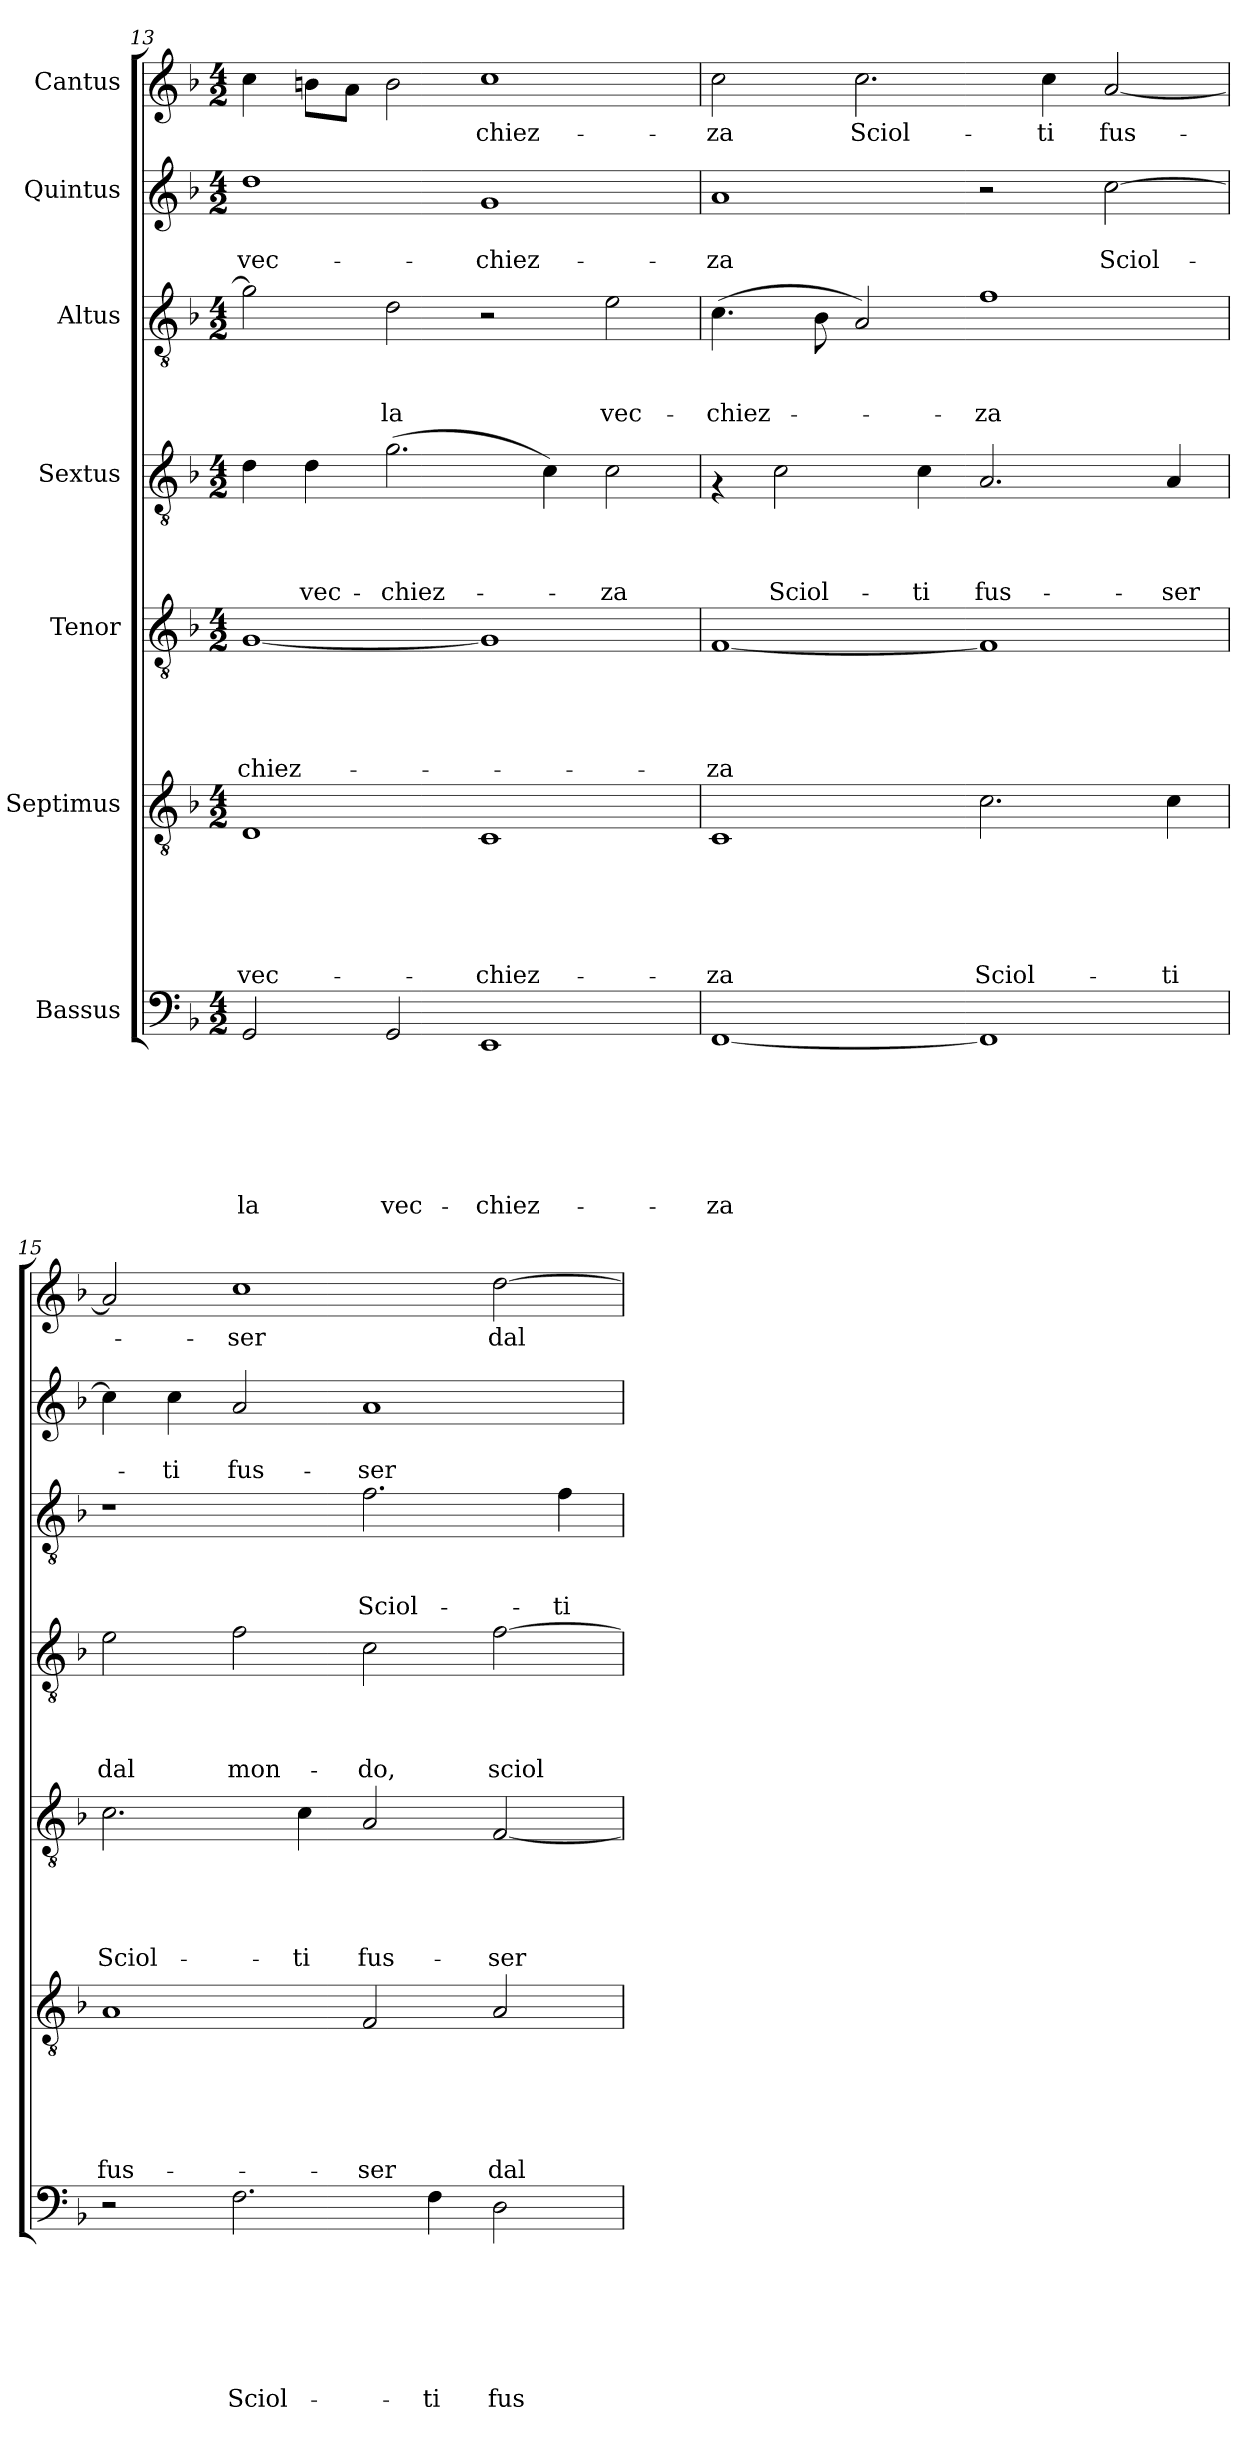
**kern	**text	**text	**text	**text	**text	**text	**text	**kern	**text	**text	**text	**text	**text	**text	**kern	**text	**text	**text	**text	**text	**kern	**text	**text	**text	**text	**kern	**text	**text	**text	**kern	**text	**text	**kern	**text
*part7	*part7	*part7	*part7	*part7	*part7	*part7	*part7	*part6	*part6	*part6	*part6	*part6	*part6	*part6	*part5	*part5	*part5	*part5	*part5	*part5	*part4	*part4	*part4	*part4	*part4	*part3	*part3	*part3	*part3	*part2	*part2	*part2	*part1	*part1
*staff7	*staff7	*staff7	*staff7	*staff7	*staff7	*staff7	*staff7	*staff6	*staff6	*staff6	*staff6	*staff6	*staff6	*staff6	*staff5	*staff5	*staff5	*staff5	*staff5	*staff5	*staff4	*staff4	*staff4	*staff4	*staff4	*staff3	*staff3	*staff3	*staff3	*staff2	*staff2	*staff2	*staff1	*staff1
*I"Bassus	*	*	*	*	*	*	*	*I"Septimus	*	*	*	*	*	*	*I"Tenor	*	*	*	*	*	*I"Sextus	*	*	*	*	*I"Altus	*	*	*	*I"Quintus	*	*	*I"Cantus	*
*clefF4	*	*	*	*	*	*	*	*clefGv2	*	*	*	*	*	*	*clefGv2	*	*	*	*	*	*clefGv2	*	*	*	*	*clefGv2	*	*	*	*clefG2	*	*	*clefG2	*
*k[b-]	*	*	*	*	*	*	*	*k[b-]	*	*	*	*	*	*	*k[b-]	*	*	*	*	*	*k[b-]	*	*	*	*	*k[b-]	*	*	*	*k[b-]	*	*	*k[b-]	*
*F:	*	*	*	*	*	*	*	*F:	*	*	*	*	*	*	*F:	*	*	*	*	*	*F:	*	*	*	*	*F:	*	*	*	*F:	*	*	*F:	*
*M4/2	*	*	*	*	*	*	*	*M4/2	*	*	*	*	*	*	*M4/2	*	*	*	*	*	*M4/2	*	*	*	*	*M4/2	*	*	*	*M4/2	*	*	*M4/2	*
=13	=13	=13	=13	=13	=13	=13	=13	=13	=13	=13	=13	=13	=13	=13	=13	=13	=13	=13	=13	=13	=13	=13	=13	=13	=13	=13	=13	=13	=13	=13	=13	=13	=13	=13
!	!	!	!	!	!	!	!LO:LY:b	!	!	!	!	!	!	!LO:LY:b	!	!	!	!	!	!LO:LY:b	!	!	!	!	!	!	!	!	!	!	!	!LO:LY:b	!	!
2GG/	.	.	.	.	.	.	la	1D	.	.	.	.	.	vec-	[<1G	.	.	.	.	-chiez-	4d\	.	.	.	.	2g\]	.	.	.	1dd	.	vec-	4cc\	.
!	!	!	!	!	!	!	!	!	!	!	!	!	!	!	!	!	!	!	!	!	!	!	!	!	!LO:LY:b	!	!	!	!	!	!	!	!	!
.	.	.	.	.	.	.	.	.	.	.	.	.	.	.	.	.	.	.	.	.	4d\	.	.	.	vec-	.	.	.	.	.	.	.	8bn\L	.
.	.	.	.	.	.	.	.	.	.	.	.	.	.	.	.	.	.	.	.	.	.	.	.	.	.	.	.	.	.	.	.	.	8a\J	.
!	!	!	!	!	!	!	!LO:LY:b	!	!	!	!	!	!	!	!	!	!	!	!	!	!	!	!	!	!LO:LY:b	!	!	!	!LO:LY:b	!	!	!	!	!
2GG/	.	.	.	.	.	.	vec-	.	.	.	.	.	.	.	.	.	.	.	.	.	(>2.g\	.	.	.	-chiez-	2d\	.	.	la	.	.	.	2b\	.
!	!	!	!	!	!	!	!LO:LY:b	!	!	!	!	!	!	!LO:LY:b	!	!	!	!	!	!	!	!	!	!	!	!	!	!	!	!	!	!LO:LY:b	!	!LO:LY:b
1EE	.	.	.	.	.	.	-chiez-	1C	.	.	.	.	.	-chiez-	1G]	.	.	.	.	.	.	.	.	.	.	2r	.	.	.	1g	.	-chiez-	1cc	-chiez-
.	.	.	.	.	.	.	.	.	.	.	.	.	.	.	.	.	.	.	.	.	4c\)	.	.	.	.	.	.	.	.	.	.	.	.	.
!	!	!	!	!	!	!	!	!	!	!	!	!	!	!	!	!	!	!	!	!	!	!	!	!	!LO:LY:b	!	!	!	!LO:LY:b	!	!	!	!	!
.	.	.	.	.	.	.	.	.	.	.	.	.	.	.	.	.	.	.	.	.	2c\	.	.	.	-za	2e\	.	.	vec-	.	.	.	.	.
!!LO:PB:g=z
=14	=14	=14	=14	=14	=14	=14	=14	=14	=14	=14	=14	=14	=14	=14	=14	=14	=14	=14	=14	=14	=14	=14	=14	=14	=14	=14	=14	=14	=14	=14	=14	=14	=14	=14
!	!	!	!	!	!	!	!LO:LY:b	!	!	!	!	!	!	!LO:LY:b	!	!	!	!	!	!LO:LY:b	!	!	!	!	!	!	!	!	!LO:LY:b	!	!	!LO:LY:b	!	!LO:LY:b
[<1FF	.	.	.	.	.	.	-za	1C	.	.	.	.	.	-za	[<1F	.	.	.	.	-za	4rF	.	.	.	.	(>4.c\	.	.	-chiez-	1a	.	-za	2cc\	-za
!	!	!	!	!	!	!	!	!	!	!	!	!	!	!	!	!	!	!	!	!	!	!	!	!	!LO:LY:b	!	!	!	!	!	!	!	!	!
.	.	.	.	.	.	.	.	.	.	.	.	.	.	.	.	.	.	.	.	.	2c\	.	.	.	Sciol-	.	.	.	.	.	.	.	.	.
.	.	.	.	.	.	.	.	.	.	.	.	.	.	.	.	.	.	.	.	.	.	.	.	.	.	8B-\	.	.	.	.	.	.	.	.
!	!	!	!	!	!	!	!	!	!	!	!	!	!	!	!	!	!	!	!	!	!	!	!	!	!	!	!	!	!	!	!	!	!	!LO:LY:b
.	.	.	.	.	.	.	.	.	.	.	.	.	.	.	.	.	.	.	.	.	.	.	.	.	.	2A/)	.	.	.	.	.	.	2.cc\	Sciol-
!	!	!	!	!	!	!	!	!	!	!	!	!	!	!	!	!	!	!	!	!	!	!	!	!	!LO:LY:b	!	!	!	!	!	!	!	!	!
.	.	.	.	.	.	.	.	.	.	.	.	.	.	.	.	.	.	.	.	.	4c\	.	.	.	-ti	.	.	.	.	.	.	.	.	.
!	!	!	!	!	!	!	!	!	!	!	!	!	!	!LO:LY:b	!	!	!	!	!	!	!	!	!	!	!LO:LY:b	!	!	!	!LO:LY:b	!	!	!	!	!
1FF]	.	.	.	.	.	.	.	2.c\	.	.	.	.	.	Sciol-	1F]	.	.	.	.	.	2.A/	.	.	.	fus-	1f	.	.	-za	2r	.	.	.	.
!	!	!	!	!	!	!	!	!	!	!	!	!	!	!	!	!	!	!	!	!	!	!	!	!	!	!	!	!	!	!	!	!	!	!LO:LY:b
.	.	.	.	.	.	.	.	.	.	.	.	.	.	.	.	.	.	.	.	.	.	.	.	.	.	.	.	.	.	.	.	.	4cc\	-ti
!	!	!	!	!	!	!	!	!	!	!	!	!	!	!	!	!	!	!	!	!	!	!	!	!	!	!	!	!	!	!	!	!LO:LY:b	!	!LO:LY:b
.	.	.	.	.	.	.	.	.	.	.	.	.	.	.	.	.	.	.	.	.	.	.	.	.	.	.	.	.	.	[>2cc\	.	Sciol-	[<2a/	fus-
!	!	!	!	!	!	!	!	!	!	!	!	!	!	!LO:LY:b	!	!	!	!	!	!	!	!	!	!	!LO:LY:b	!	!	!	!	!	!	!	!	!
.	.	.	.	.	.	.	.	4c\	.	.	.	.	.	-ti	.	.	.	.	.	.	4A/	.	.	.	-ser	.	.	.	.	.	.	.	.	.
=15	=15	=15	=15	=15	=15	=15	=15	=15	=15	=15	=15	=15	=15	=15	=15	=15	=15	=15	=15	=15	=15	=15	=15	=15	=15	=15	=15	=15	=15	=15	=15	=15	=15	=15
!	!	!	!	!	!	!	!	!	!	!	!	!	!	!LO:LY:b	!	!	!	!	!	!LO:LY:b	!	!	!	!	!LO:LY:b	!	!	!	!	!	!	!	!	!
2r	.	.	.	.	.	.	.	1A	.	.	.	.	.	fus-	2.c\	.	.	.	.	Sciol-	2e\	.	.	.	dal	1r	.	.	.	4cc\]	.	.	2a/]	.
!	!	!	!	!	!	!	!	!	!	!	!	!	!	!	!	!	!	!	!	!	!	!	!	!	!	!	!	!	!	!	!	!LO:LY:b	!	!
.	.	.	.	.	.	.	.	.	.	.	.	.	.	.	.	.	.	.	.	.	.	.	.	.	.	.	.	.	.	4cc\	.	-ti	.	.
!	!	!	!	!	!	!	!LO:LY:b	!	!	!	!	!	!	!	!	!	!	!	!	!	!	!	!	!	!LO:LY:b	!	!	!	!	!	!	!LO:LY:b	!	!LO:LY:b
2.F\	.	.	.	.	.	.	Sciol-	.	.	.	.	.	.	.	.	.	.	.	.	.	2f\	.	.	.	mon-	.	.	.	.	2a/	.	fus-	1cc	-ser
!	!	!	!	!	!	!	!	!	!	!	!	!	!	!	!	!	!	!	!	!LO:LY:b	!	!	!	!	!	!	!	!	!	!	!	!	!	!
.	.	.	.	.	.	.	.	.	.	.	.	.	.	.	4c\	.	.	.	.	-ti	.	.	.	.	.	.	.	.	.	.	.	.	.	.
!	!	!	!	!	!	!	!	!	!	!	!	!	!	!LO:LY:b	!	!	!	!	!	!LO:LY:b	!	!	!	!	!LO:LY:b	!	!	!	!LO:LY:b	!	!	!LO:LY:b	!	!
.	.	.	.	.	.	.	.	2F/	.	.	.	.	.	-ser	2A/	.	.	.	.	fus-	2c\	.	.	.	-do,	2.f\	.	.	Sciol-	1a	.	-ser	.	.
!	!	!	!	!	!	!	!LO:LY:b	!	!	!	!	!	!	!	!	!	!	!	!	!	!	!	!	!	!	!	!	!	!	!	!	!	!	!
4F\	.	.	.	.	.	.	-ti	.	.	.	.	.	.	.	.	.	.	.	.	.	.	.	.	.	.	.	.	.	.	.	.	.	.	.
!	!	!	!	!	!	!	!LO:LY:b	!	!	!	!	!	!	!LO:LY:b	!	!	!	!	!	!LO:LY:b	!	!	!	!	!LO:LY:b	!	!	!	!	!	!	!	!	!LO:LY:b
2D\	.	.	.	.	.	.	fus-	2A/	.	.	.	.	.	dal	[<2F/	.	.	.	.	-ser	[>2f\	.	.	.	sciol-	.	.	.	.	.	.	.	[>2dd\	dal
!	!	!	!	!	!	!	!	!	!	!	!	!	!	!	!	!	!	!	!	!	!	!	!	!	!	!	!	!	!LO:LY:b	!	!	!	!	!
.	.	.	.	.	.	.	.	.	.	.	.	.	.	.	.	.	.	.	.	.	.	.	.	.	.	4f\	.	.	-ti	.	.	.	.	.
=	=	=	=	=	=	=	=	=	=	=	=	=	=	=	=	=	=	=	=	=	=	=	=	=	=	=	=	=	=	=	=	=	=	=
*-	*-	*-	*-	*-	*-	*-	*-	*-	*-	*-	*-	*-	*-	*-	*-	*-	*-	*-	*-	*-	*-	*-	*-	*-	*-	*-	*-	*-	*-	*-	*-	*-	*-	*-
